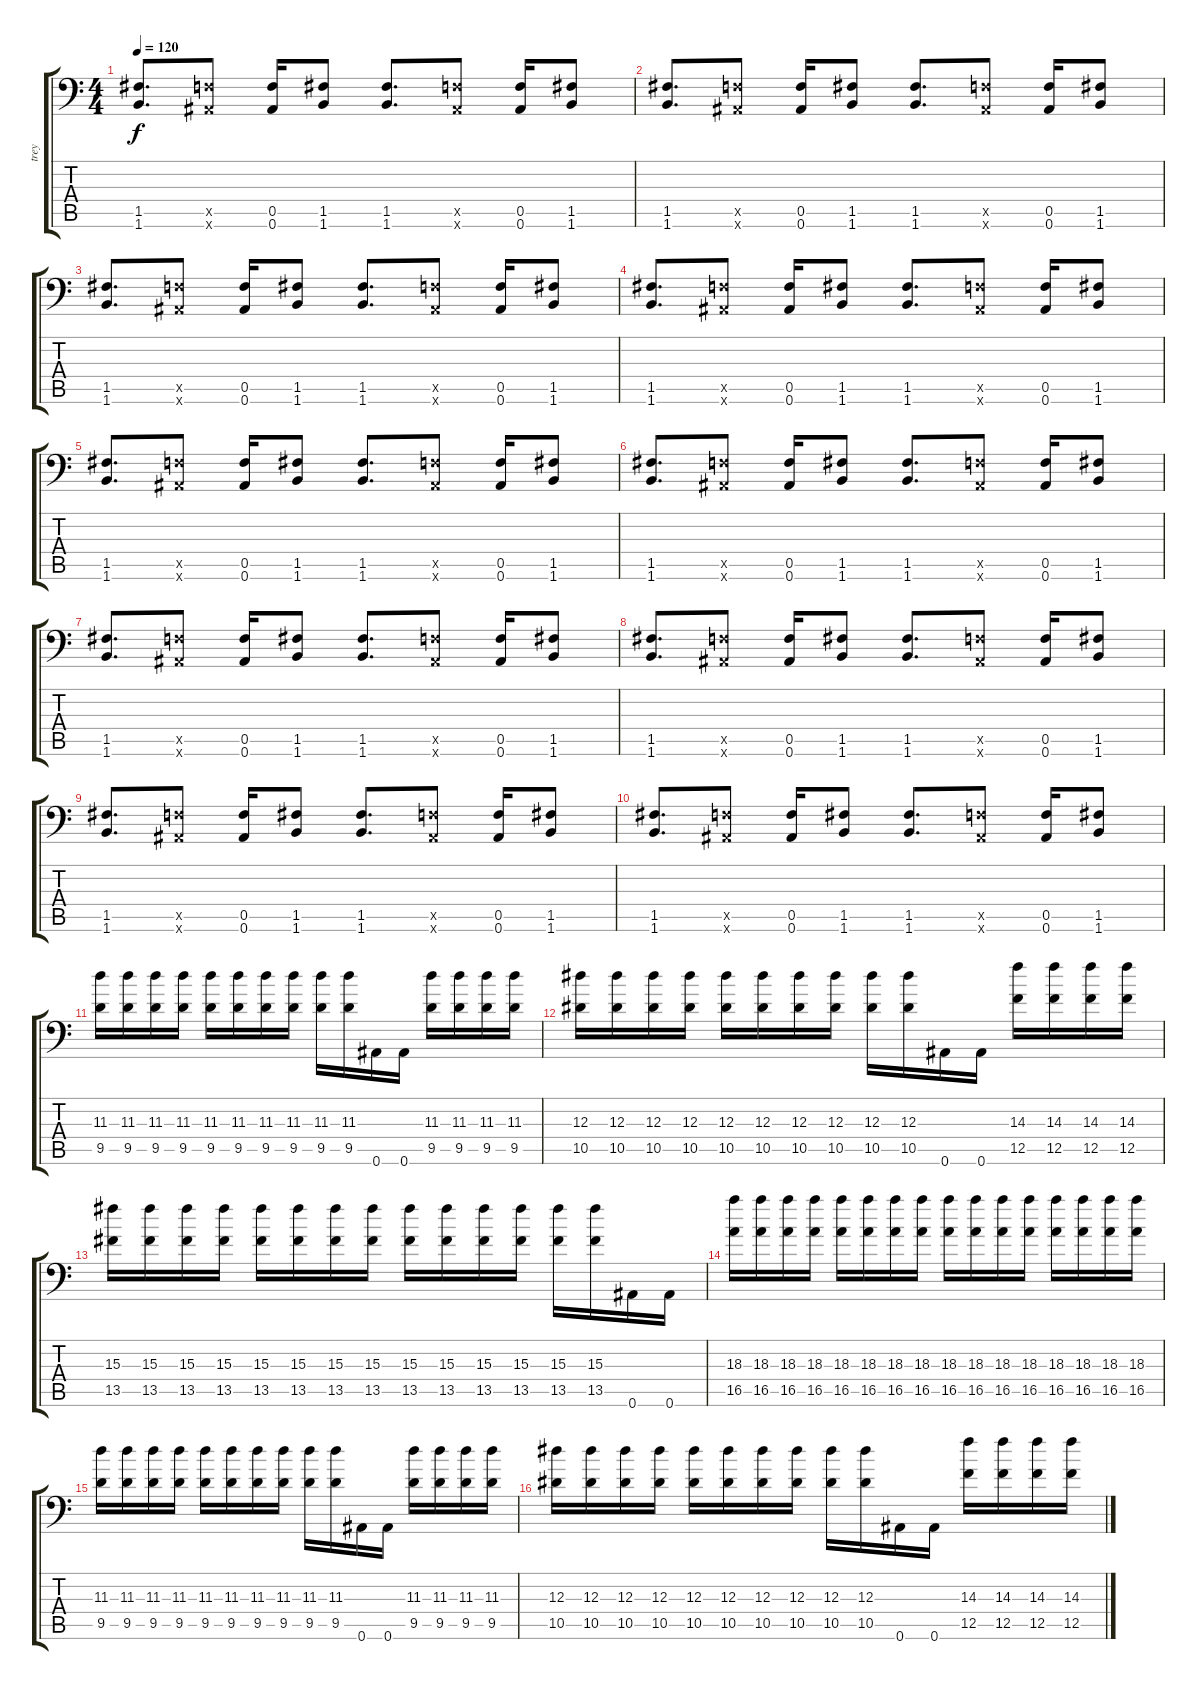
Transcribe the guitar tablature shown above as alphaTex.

\track ("trey" "trey") {instrument distortionguitar}
\staff {score tabs}
\tuning (C4 G3 Eb3 Bb2 F2 Bb1) {hide}
\ts (4 4)
\tempo 120
\clef f4
\ks c
(1.5 1.6).8{d dy f} (0.5{x} 0.6{x}).8 (0.5 0.6).16 (1.5 1.6).8 (1.5 1.6).8{d} (0.5{x} 0.6{x}).8 (0.5 0.6).16 (1.5 1.6).8 |
(1.5 1.6).8{d} (0.5{x} 0.6{x}).8 (0.5 0.6).16 (1.5 1.6).8 (1.5 1.6).8{d} (0.5{x} 0.6{x}).8 (0.5 0.6).16 (1.5 1.6).8 |
(1.5 1.6).8{d} (0.5{x} 0.6{x}).8 (0.5 0.6).16 (1.5 1.6).8 (1.5 1.6).8{d} (0.5{x} 0.6{x}).8 (0.5 0.6).16 (1.5 1.6).8 |
(1.5 1.6).8{d} (0.5{x} 0.6{x}).8 (0.5 0.6).16 (1.5 1.6).8 (1.5 1.6).8{d} (0.5{x} 0.6{x}).8 (0.5 0.6).16 (1.5 1.6).8 |
(1.5 1.6).8{d} (0.5{x} 0.6{x}).8 (0.5 0.6).16 (1.5 1.6).8 (1.5 1.6).8{d} (0.5{x} 0.6{x}).8 (0.5 0.6).16 (1.5 1.6).8 |
(1.5 1.6).8{d} (0.5{x} 0.6{x}).8 (0.5 0.6).16 (1.5 1.6).8 (1.5 1.6).8{d} (0.5{x} 0.6{x}).8 (0.5 0.6).16 (1.5 1.6).8 |
(1.5 1.6).8{d} (0.5{x} 0.6{x}).8 (0.5 0.6).16 (1.5 1.6).8 (1.5 1.6).8{d} (0.5{x} 0.6{x}).8 (0.5 0.6).16 (1.5 1.6).8 |
(1.5 1.6).8{d} (0.5{x} 0.6{x}).8 (0.5 0.6).16 (1.5 1.6).8 (1.5 1.6).8{d} (0.5{x} 0.6{x}).8 (0.5 0.6).16 (1.5 1.6).8 |
(1.5 1.6).8{d} (0.5{x} 0.6{x}).8 (0.5 0.6).16 (1.5 1.6).8 (1.5 1.6).8{d} (0.5{x} 0.6{x}).8 (0.5 0.6).16 (1.5 1.6).8 |
(1.5 1.6).8{d} (0.5{x} 0.6{x}).8 (0.5 0.6).16 (1.5 1.6).8 (1.5 1.6).8{d} (0.5{x} 0.6{x}).8 (0.5 0.6).16 (1.5 1.6).8 |
(11.3 9.5).16 (11.3 9.5).16 (11.3 9.5).16 (11.3 9.5).16 (11.3 9.5).16 (11.3 9.5).16 (11.3 9.5).16 (11.3 9.5).16 (11.3 9.5).16 (11.3 9.5).16 0.6.16 0.6.16 (11.3 9.5).16 (11.3 9.5).16 (11.3 9.5).16 (11.3 9.5).16 |
(12.3 10.5).16 (12.3 10.5).16 (12.3 10.5).16 (12.3 10.5).16 (12.3 10.5).16 (12.3 10.5).16 (12.3 10.5).16 (12.3 10.5).16 (12.3 10.5).16 (12.3 10.5).16 0.6.16 0.6.16 (14.3 12.5).16 (14.3 12.5).16 (14.3 12.5).16 (14.3 12.5).16 |
(15.3 13.5).16 (15.3 13.5).16 (15.3 13.5).16 (15.3 13.5).16 (15.3 13.5).16 (15.3 13.5).16 (15.3 13.5).16 (15.3 13.5).16 (15.3 13.5).16 (15.3 13.5).16 (15.3 13.5).16 (15.3 13.5).16 (15.3 13.5).16 (15.3 13.5).16 0.6.16 0.6.16 |
(18.3 16.5).16 (18.3 16.5).16 (18.3 16.5).16 (18.3 16.5).16 (18.3 16.5).16 (18.3 16.5).16 (18.3 16.5).16 (18.3 16.5).16 (18.3 16.5).16 (18.3 16.5).16 (18.3 16.5).16 (18.3 16.5).16 (18.3 16.5).16 (18.3 16.5).16 (18.3 16.5).16 (18.3 16.5).16 |
(11.3 9.5).16 (11.3 9.5).16 (11.3 9.5).16 (11.3 9.5).16 (11.3 9.5).16 (11.3 9.5).16 (11.3 9.5).16 (11.3 9.5).16 (11.3 9.5).16 (11.3 9.5).16 0.6.16 0.6.16 (11.3 9.5).16 (11.3 9.5).16 (11.3 9.5).16 (11.3 9.5).16 |
(12.3 10.5).16 (12.3 10.5).16 (12.3 10.5).16 (12.3 10.5).16 (12.3 10.5).16 (12.3 10.5).16 (12.3 10.5).16 (12.3 10.5).16 (12.3 10.5).16 (12.3 10.5).16 0.6.16 0.6.16 (14.3 12.5).16 (14.3 12.5).16 (14.3 12.5).16 (14.3 12.5).16
